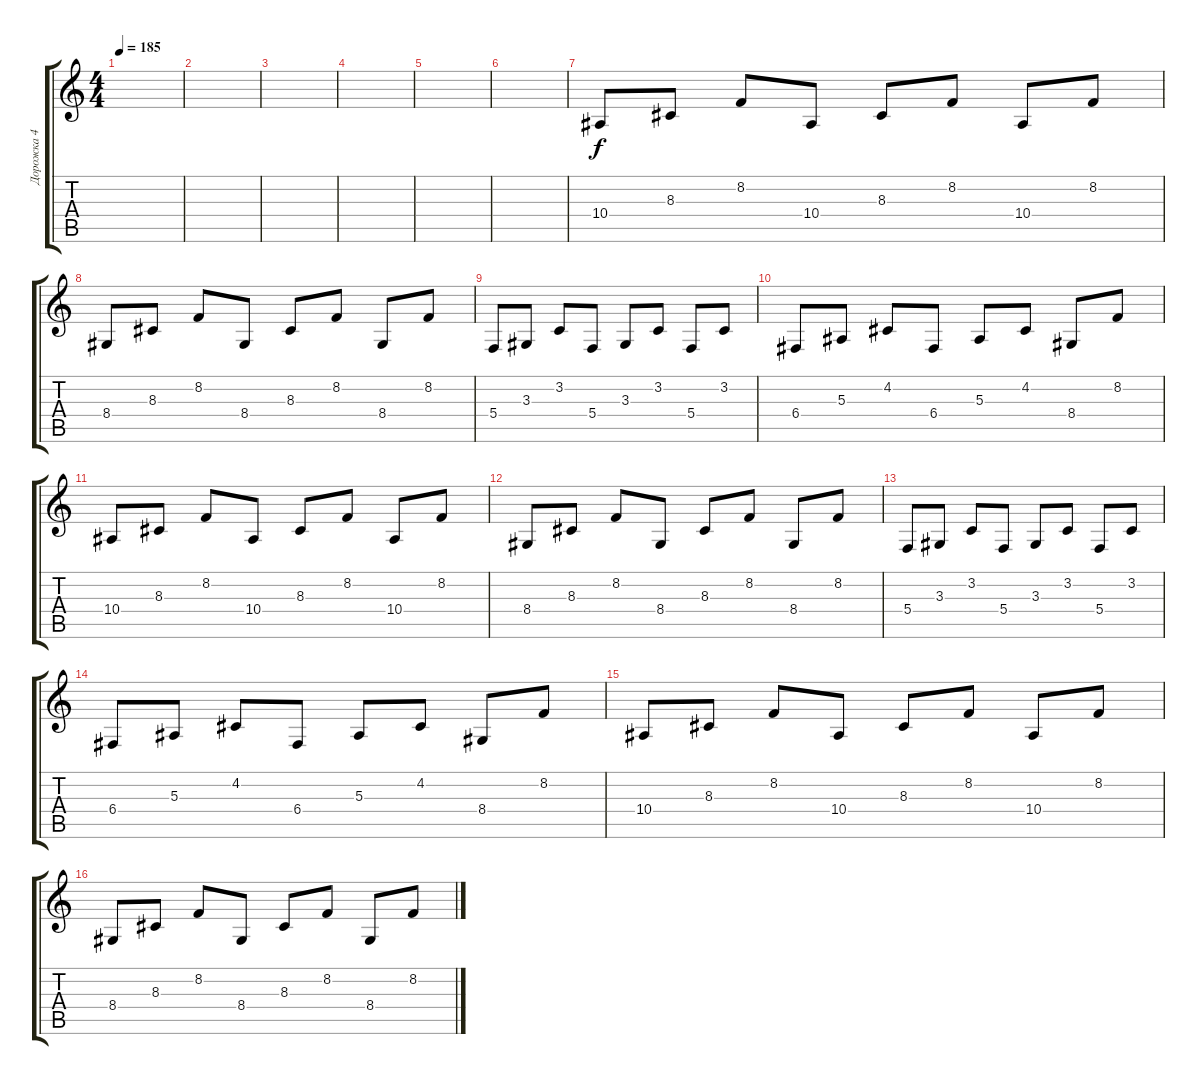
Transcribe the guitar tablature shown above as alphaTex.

\track ("Дорожка 4" "Дорожка 4") {instrument orchestralharp}
\staff {score tabs}
\tuning (D4 A3 F3 C3 G2 D2) {hide}
\ts (4 4)
\tempo 185
\clef g2
\ks c
|
|
|
|
|
|
10.4.8 8.3.8 8.2.8 10.4.8 8.3.8 8.2.8 10.4.8 8.2.8 |
8.4.8 8.3.8 8.2.8 8.4.8 8.3.8 8.2.8 8.4.8 8.2.8 |
5.4.8 3.3.8 3.2.8 5.4.8 3.3.8 3.2.8 5.4.8 3.2.8 |
6.4.8 5.3.8 4.2.8 6.4.8 5.3.8 4.2.8 8.4.8 8.2.8 |
10.4.8 8.3.8 8.2.8 10.4.8 8.3.8 8.2.8 10.4.8 8.2.8 |
8.4.8 8.3.8 8.2.8 8.4.8 8.3.8 8.2.8 8.4.8 8.2.8 |
5.4.8 3.3.8 3.2.8 5.4.8 3.3.8 3.2.8 5.4.8 3.2.8 |
6.4.8 5.3.8 4.2.8 6.4.8 5.3.8 4.2.8 8.4.8 8.2.8 |
10.4.8 8.3.8 8.2.8 10.4.8 8.3.8 8.2.8 10.4.8 8.2.8 |
8.4.8 8.3.8 8.2.8 8.4.8 8.3.8 8.2.8 8.4.8 8.2.8
